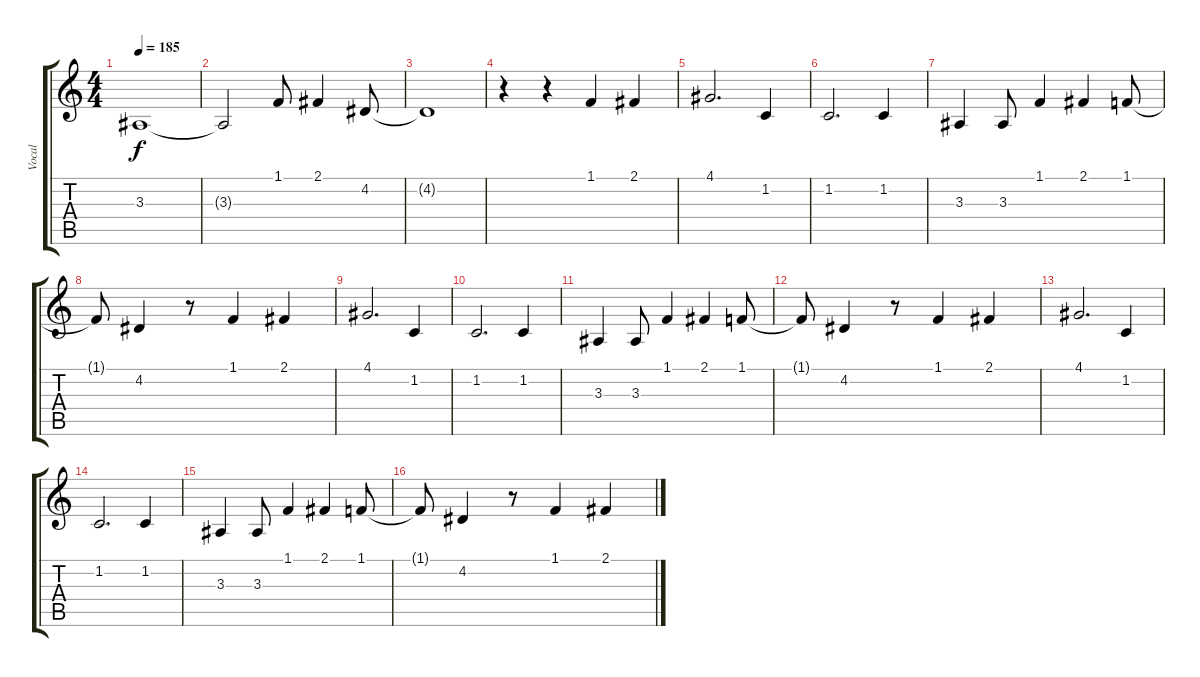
\track ("Vocal" "Vocal") {instrument lead5charang}
\staff {score tabs}
\tuning (E4 B3 G3 D3 A2 E2) {hide}
\ts (4 4)
\tempo 185
\clef g2
\ks c
3.3.1{dy f} |
3.3{t}.2 1.1.8 2.1.4 4.2.8 |
4.2{t}.1 |
r.4 r.4 1.1.4 2.1.4 |
4.1.2{d} 1.2.4 |
1.2.2{d} 1.2.4 |
3.3.4 3.3.8 1.1.4 2.1.4 1.1.8 |
1.1{t}.8 4.2.4 r.8 1.1.4 2.1.4 |
4.1.2{d} 1.2.4 |
1.2.2{d} 1.2.4 |
3.3.4 3.3.8 1.1.4 2.1.4 1.1.8 |
1.1{t}.8 4.2.4 r.8 1.1.4 2.1.4 |
4.1.2{d} 1.2.4 |
1.2.2{d} 1.2.4 |
3.3.4 3.3.8 1.1.4 2.1.4 1.1.8 |
1.1{t}.8 4.2.4 r.8 1.1.4 2.1.4
